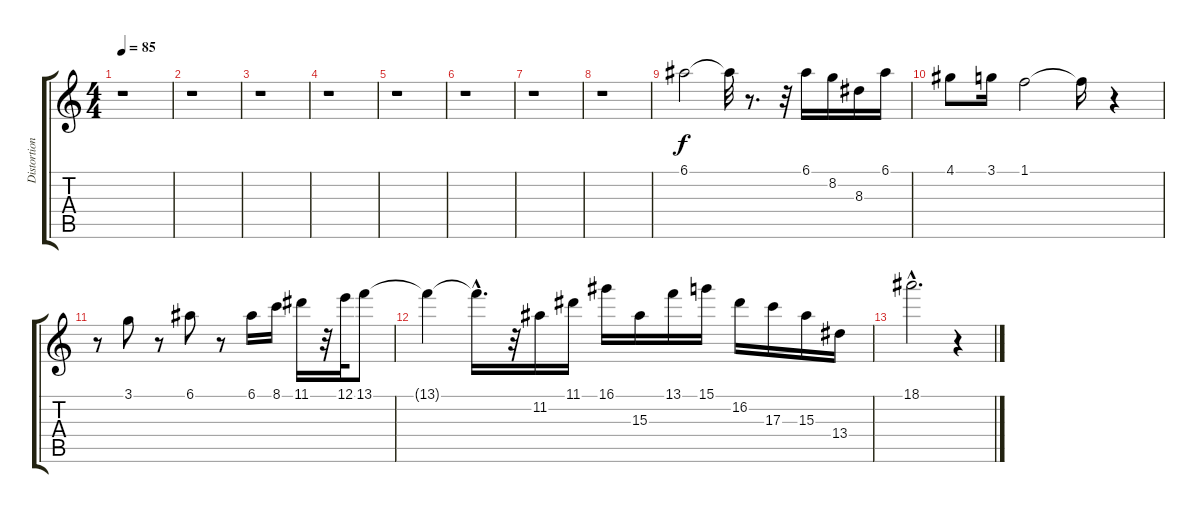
\track ("Distortion Guitar" "Distortion") {instrument distortionguitar}
\staff {score tabs}
\tuning (E4 B3 G3 D3 A2 E2) {hide}
\ts (4 4)
\tempo 85
\clef g2
\ks c
r.1{dy f} |
r.1 |
r.1 |
r.1 |
r.1 |
r.1 |
r.1 |
r.1 |
6.1.2 6.1{t}.32 r.8{d} r.32 6.1.16 8.2.16 8.3.16 6.1.16 |
4.1.8 3.1.16 1.1.2 1.1{t}.16 r.4 |
r.8 3.1.8 r.8 6.1.8 r.8 6.1.16 8.1.16 11.1.16 r.32 12.1.32 13.1.8 |
13.1{t}.4 13.1{hac t}.16{d} r.32 11.2.16 11.1.16 16.1.16 15.3.16 13.1.16 15.1.16 16.2.16 17.3.16 15.3.16 13.4.16 |
18.1{hac}.2{d} r.4
